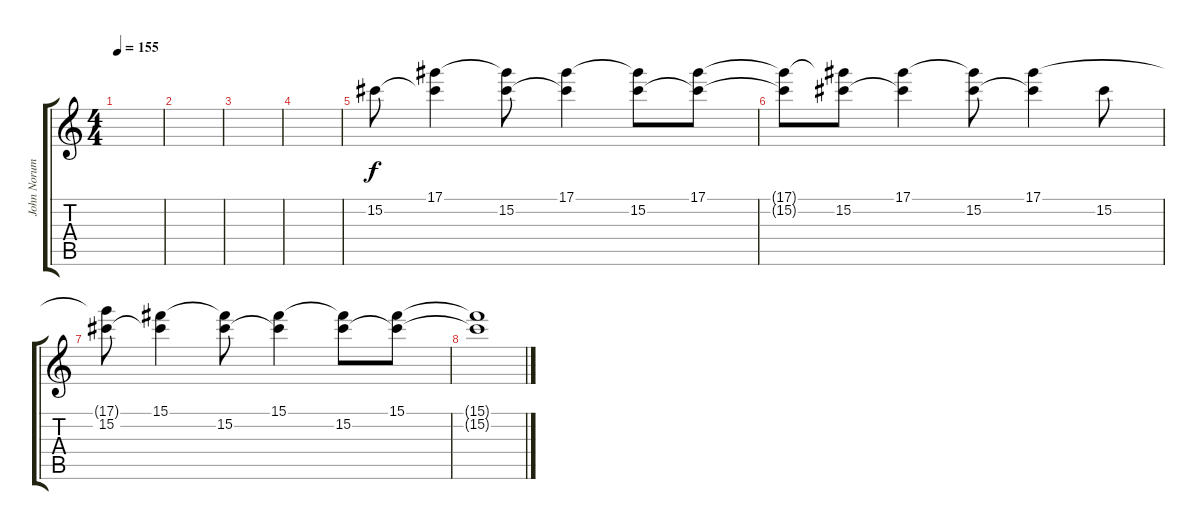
\track ("John Norum" "John Norum") {instrument banjo}
\staff {score tabs}
\tuning (Eb4 Bb3 Gb3 Db3 Ab2 Db2) {hide}
\displaytranspose 12
\ts (4 4)
\tempo 155
\clef g2
\ks c
|
|
|
|
15.2.8 (17.1 15.2{t}).4 (17.1{t} 15.2).8 (17.1 15.2{t}).4 (17.1{t} 15.2).8 (17.1 15.2{t}).8 |
(17.1{t} 15.2{t}).8 (17.1{t} 15.2).8 (17.1 15.2{t}).4 (17.1{t} 15.2).8 (17.1 15.2{t}).4 15.2.8 |
(17.1{t} 15.2).8 (15.1 15.2{t}).4 (15.1{t} 15.2).8 (15.1 15.2{t}).4 (15.1{t} 15.2).8 (15.1 15.2{t}).8 |
(15.1{t} 15.2{t}).1
